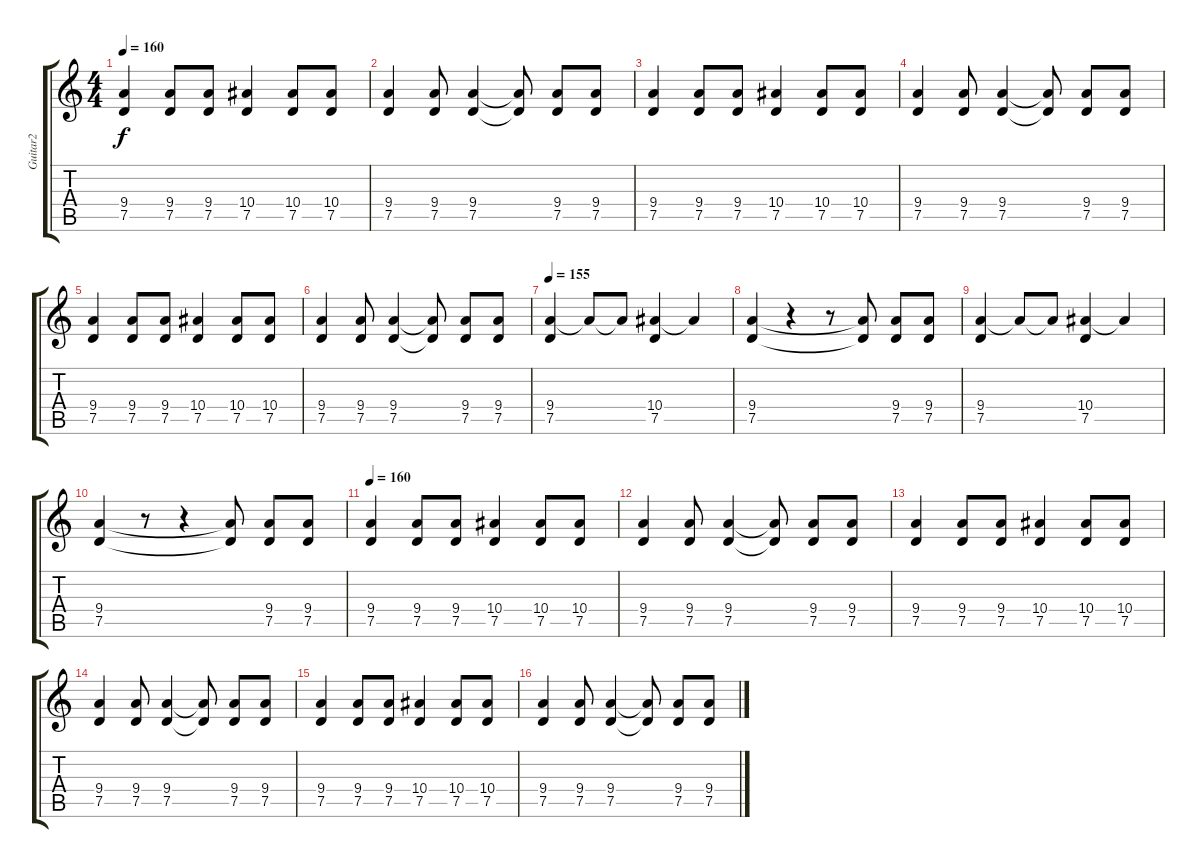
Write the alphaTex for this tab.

\track ("Guitar2" "Guitar2") {instrument distortionguitar}
\staff {score tabs}
\tuning (D4 A3 F3 C3 G2 D2) {hide}
\ts (4 4)
\tempo 160
\clef g2
\ks c
(9.4 7.5).4{dy f} (9.4 7.5).8 (9.4 7.5).8 (10.4 7.5).4 (10.4 7.5).8 (10.4 7.5).8 |
(9.4 7.5).4 (9.4 7.5).8 (9.4 7.5).4 (9.4{t} 7.5{t}).8 (9.4 7.5).8 (9.4 7.5).8 |
(9.4 7.5).4 (9.4 7.5).8 (9.4 7.5).8 (10.4 7.5).4 (10.4 7.5).8 (10.4 7.5).8 |
(9.4 7.5).4 (9.4 7.5).8 (9.4 7.5).4 (9.4{t} 7.5{t}).8 (9.4 7.5).8 (9.4 7.5).8 |
(9.4 7.5).4 (9.4 7.5).8 (9.4 7.5).8 (10.4 7.5).4 (10.4 7.5).8 (10.4 7.5).8 |
(9.4 7.5).4 (9.4 7.5).8 (9.4 7.5).4 (9.4{t} 7.5{t}).8 (9.4 7.5).8 (9.4 7.5).8 |
\tempo 155
(9.4 7.5).4 9.4{t}.8 9.4{t}.8 (10.4 7.5).4 10.4{t}.4 |
(9.4 7.5).4 r.4 r.8 (9.4{t} 7.5{t}).8 (9.4 7.5).8 (9.4 7.5).8 |
(9.4 7.5).4 9.4{t}.8 9.4{t}.8 (10.4 7.5).4 10.4{t}.4 |
(9.4 7.5).4 r.8 r.4 (9.4{t} 7.5{t}).8 (9.4 7.5).8 (9.4 7.5).8 |
\tempo 160
(9.4 7.5).4 (9.4 7.5).8 (9.4 7.5).8 (10.4 7.5).4 (10.4 7.5).8 (10.4 7.5).8 |
(9.4 7.5).4 (9.4 7.5).8 (9.4 7.5).4 (9.4{t} 7.5{t}).8 (9.4 7.5).8 (9.4 7.5).8 |
(9.4 7.5).4 (9.4 7.5).8 (9.4 7.5).8 (10.4 7.5).4 (10.4 7.5).8 (10.4 7.5).8 |
(9.4 7.5).4 (9.4 7.5).8 (9.4 7.5).4 (9.4{t} 7.5{t}).8 (9.4 7.5).8 (9.4 7.5).8 |
(9.4 7.5).4 (9.4 7.5).8 (9.4 7.5).8 (10.4 7.5).4 (10.4 7.5).8 (10.4 7.5).8 |
(9.4 7.5).4 (9.4 7.5).8 (9.4 7.5).4 (9.4{t} 7.5{t}).8 (9.4 7.5).8 (9.4 7.5).8
